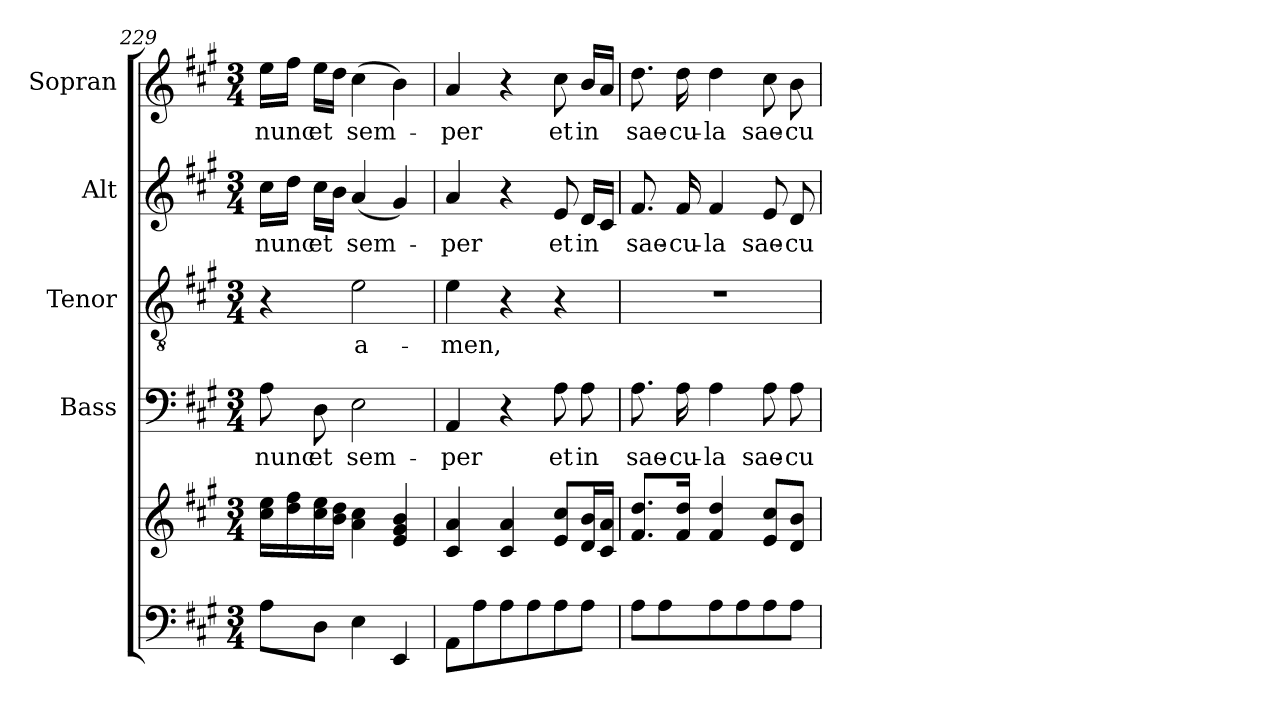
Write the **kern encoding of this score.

**kern	**kern	**kern	**text	**kern	**text	**kern	**text	**kern	**text
*part5	*part5	*part4	*part4	*part3	*part3	*part2	*part2	*part1	*part1
*staff6	*staff5	*staff4	*staff4	*staff3	*staff3	*staff2	*staff2	*staff1	*staff1
*	*	*I"Bass	*	*I"Tenor	*	*I"Alt	*	*I"Sopran	*
*	*	*I'B.	*	*I'T.	*	*I'A.	*	*I'S.	*
*clefF4	*clefG2	*clefF4	*	*clefGv2	*	*clefG2	*	*clefG2	*
*k[f#c#g#]	*k[f#c#g#]	*k[f#c#g#]	*	*k[f#c#g#]	*	*k[f#c#g#]	*	*k[f#c#g#]	*
*A:	*A:	*A:	*	*A:	*	*A:	*	*A:	*
*M3/4	*M3/4	*M3/4	*	*M3/4	*	*M3/4	*	*M3/4	*
=229	=229	=229	=229	=229	=229	=229	=229	=229	=229
!	!	!	!LO:LY:b	!	!	!	!LO:LY:b	!	!LO:LY:b
8A\L	16cc#\ 16ee\LL	8A\	nunc	4r	.	16cc#\LL	nunc	16ee\LL	nunc
.	16dd\ 16ff#\	.	.	.	.	16dd\JJ	.	16ff#\JJ	.
!	!	!	!LO:LY:b	!	!	!	!LO:LY:b	!	!LO:LY:b
8D\J	16cc#\ 16ee\	8D\	et	.	.	16cc#\LL	et	16ee\LL	et
.	16b\ 16dd\JJ	.	.	.	.	16b\JJ	.	16dd\JJ	.
!	!	!	!LO:LY:b	!	!LO:LY:b	!	!LO:LY:b	!	!LO:LY:b
4E\	4a\ 4cc#\	2E\	sem-	2e\	a-	(<4a/	sem-	(>4cc#\	sem-
4EE/	4e/ 4g#/ 4b/	.	.	.	.	4g#/)	.	4b\)	.
!!LO:PB:g=z
=230	=230	=230	=230	=230	=230	=230	=230	=230	=230
!	!	!	!LO:LY:b	!	!LO:LY:b	!	!LO:LY:b	!	!LO:LY:b
8AA\L	4c#/ 4a/	4AA/	-per	4e\	-men,	4a/	-per	4a/	-per
8A\	.	.	.	.	.	.	.	.	.
8A\	4c#/ 4a/	4r	.	4r	.	4r	.	4r	.
8A\	.	.	.	.	.	.	.	.	.
!	!	!	!LO:LY:b	!	!	!	!LO:LY:b	!	!LO:LY:b
8A\	8e/ 8cc#/L	8A\	et	4r	.	8e/	et	8cc#\	et
!	!	!	!LO:LY:b	!	!	!	!LO:LY:b	!	!LO:LY:b
8A\J	16d/ 16b/L	8A\	in	.	.	16d/LL	in	16b/LL	in
.	16c#/ 16a/JJ	.	.	.	.	16c#/JJ	.	16a/JJ	.
=231	=231	=231	=231	=231	=231	=231	=231	=231	=231
!	!	!	!LO:LY:b	!	!	!	!LO:LY:b	!	!LO:LY:b
8A\L	8.f#/ 8.dd/L	8.A\	sae-	2.r	.	8.f#/	sae-	8.dd\	sae-
8A\	.	.	.	.	.	.	.	.	.
!	!	!	!LO:LY:b	!	!	!	!LO:LY:b	!	!LO:LY:b
.	16f#/ 16dd/Jk	16A\	-cu-	.	.	16f#/	-cu-	16dd\	-cu-
!	!	!	!LO:LY:b	!	!	!	!LO:LY:b	!	!LO:LY:b
8A\	4f#/ 4dd/	4A\	-la	.	.	4f#/	-la	4dd\	-la
8A\	.	.	.	.	.	.	.	.	.
!	!	!	!LO:LY:b	!	!	!	!LO:LY:b	!	!LO:LY:b
8A\	8e/ 8cc#/L	8A\	sae-	.	.	8e/	sae-	8cc#\	sae-
!	!	!	!LO:LY:b	!	!	!	!LO:LY:b	!	!LO:LY:b
8A\J	8d/ 8b/J	8A\	-cu-	.	.	8d/	-cu-	8b\	-cu-
=	=	=	=	=	=	=	=	=	=
*-	*-	*-	*-	*-	*-	*-	*-	*-	*-
